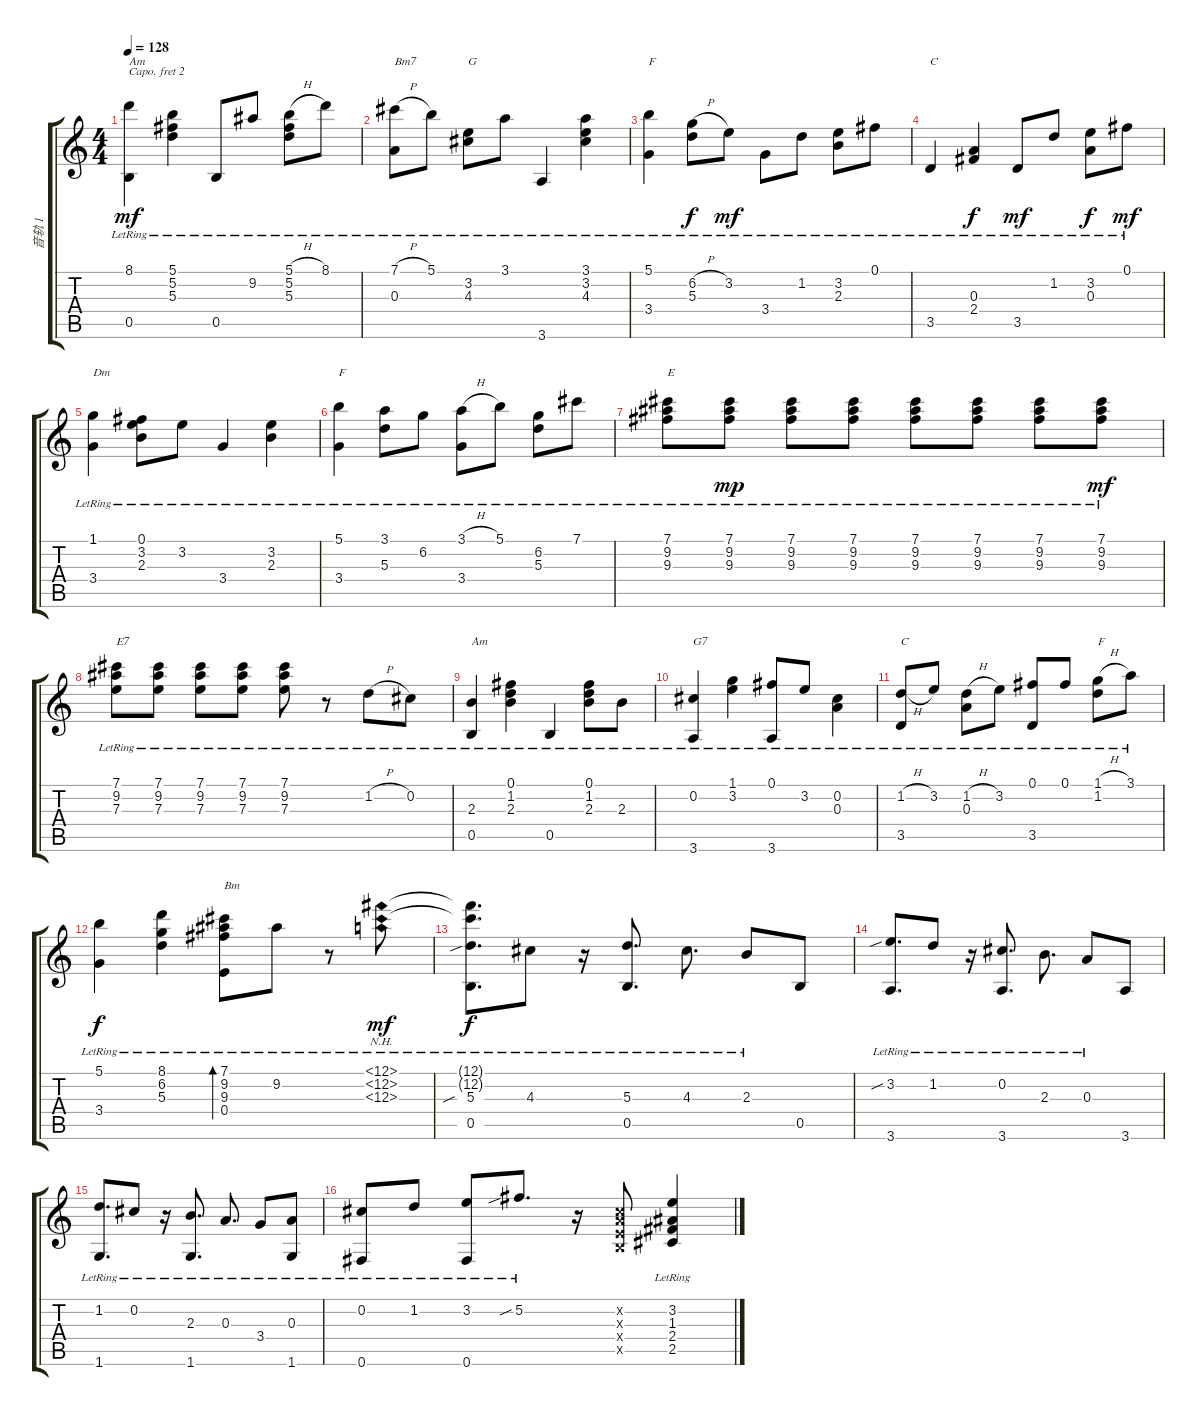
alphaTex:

\track ("音轨 1" "音轨 1") {instrument acousticguitarsteel}
\staff {score tabs}
\capo 2
\tuning (E4 B3 G3 D3 A2 E2) {hide}
\ts (4 4)
\tempo 128
\clef g2
\ks c
(8.1{lr} 0.5{lr}).4{txt "Am" dy mf} (5.1{lr} 5.2{lr} 5.3{lr}).4 0.5{lr}.8 9.2{lr}.8 (5.1{h lr} 5.2{lr} 5.3{lr}).8 8.1{lr}.8 |
(7.1{h lr} 0.3{lr}).8{txt "Bm7"} 5.1{lr}.8 (3.2{lr} 4.3{lr}).8{txt "G"} 3.1{lr}.8 3.6{lr}.4 (3.1{lr} 3.2{lr} 4.3{lr}).4 |
(5.1{lr} 3.4{lr}).4{txt "F"} (6.2{h lr} 5.3{lr}).8{dy f} 3.2{lr}.8{dy mf} 3.4{lr}.8 1.2{lr}.8 (3.2{lr} 2.3{lr}).8 0.1{lr}.8 |
3.5{lr}.4{txt "C"} (0.3{lr} 2.4{lr}).4{dy f} 3.5{lr}.8{dy mf} 1.2{lr}.8 (3.2{lr} 0.3{lr}).8{dy f} 0.1{lr}.8{dy mf} |
(1.1{lr} 3.4{lr}).4{txt "Dm"} (0.1{lr} 3.2{lr} 2.3{lr}).8 3.2{lr}.8 3.4{lr}.4 (3.2{lr} 2.3{lr}).4 |
(5.1{lr} 3.4{lr}).4{txt "F"} (3.1{lr} 5.3{lr}).8 6.2{lr}.8 (3.1{h lr} 3.4{lr}).8 5.1{lr}.8 (6.2{lr} 5.3{lr}).8 7.1{lr}.8 |
(7.1{lr} 9.2{lr} 9.3{lr}).8{txt "E" volume 12} (7.1{lr} 9.2{lr} 9.3{lr}).8{dy mp} (7.1{lr} 9.2{lr} 9.3{lr}).8 (7.1{lr} 9.2{lr} 9.3{lr}).8 (7.1{lr} 9.2{lr} 9.3{lr}).8 (7.1{lr} 9.2{lr} 9.3{lr}).8 (7.1{lr} 9.2{lr} 9.3{lr}).8 (7.1{lr} 9.2{lr} 9.3{lr}).8{dy mf} |
(7.1{lr} 9.2{lr} 7.3{lr}).8{txt "E7"} (7.1{lr} 9.2{lr} 7.3{lr}).8 (7.1{lr} 9.2{lr} 7.3{lr}).8 (7.1{lr} 9.2{lr} 7.3{lr}).8 (7.1{lr} 9.2{lr} 7.3{lr}).8 r.8 1.2{h lr}.8 0.2{lr}.8 |
(2.3{lr} 0.5{lr}).4{txt "Am"} (0.1{lr} 1.2{lr} 2.3{lr}).4 0.5{lr}.4 (0.1{lr} 1.2{lr} 2.3{lr}).8 2.3{lr}.8 |
(0.2{lr} 3.6{lr}).4{txt "G7"} (1.1{lr} 3.2{lr}).4 (0.1{lr} 3.6{lr}).8 3.2{lr}.8 (0.2{lr} 0.3{lr}).4 |
(1.2{h lr} 3.5{lr}).8{txt "C"} 3.2{lr}.8 (1.2{h lr} 0.3{lr}).8 3.2{lr}.8 (0.1{lr} 3.5{lr}).8 0.1{lr}.8 (1.1{h lr} 1.2{lr}).8{txt "F"} 3.1{lr}.8 |
(5.1{lr} 3.4{lr}).4{dy f} (8.1{lr} 6.2{lr} 5.3{lr}).4 (7.1{lr} 9.2{lr} 9.3{lr} 0.4{lr}).8{bd 480 txt "Bm"} 9.2{lr}.8 r.8 (12.1{nh lr} 12.2{nh lr} 12.3{nh lr}).8{dy mf} |
(12.1{t} 12.2{t} 5.3{sib lr} 0.5{lr}).8{d dy f} 4.3{lr}.8 r.16 (5.3{lr} 0.5{lr}).8{d} 4.3{lr}.8{d} 2.3{lr}.8 0.5.8 |
(3.2{sib lr} 3.6{lr}).8{d} 1.2{lr}.8 r.16 (0.2{lr} 3.6{lr}).8{d} 2.3{lr}.8{d} 0.3{lr}.8 3.6.8 |
(1.2{lr} 1.6{lr}).8{d} 0.2{lr}.8 r.16 (2.3{lr} 1.6{lr}).8{d} 0.3{lr}.8{d} 3.4{lr}.8 (0.3{lr} 1.6).8 |
(0.2{lr} 0.6{lr}).8 1.2{lr}.8 (3.2{lr} 0.6{lr}).8 5.2{sib lr}.8{d} r.16 (0.2{x} 0.3{x} 0.4{x} 0.5{x}).8 (3.2{lr} 1.3{lr} 2.4{lr} 2.5{lr}).4
